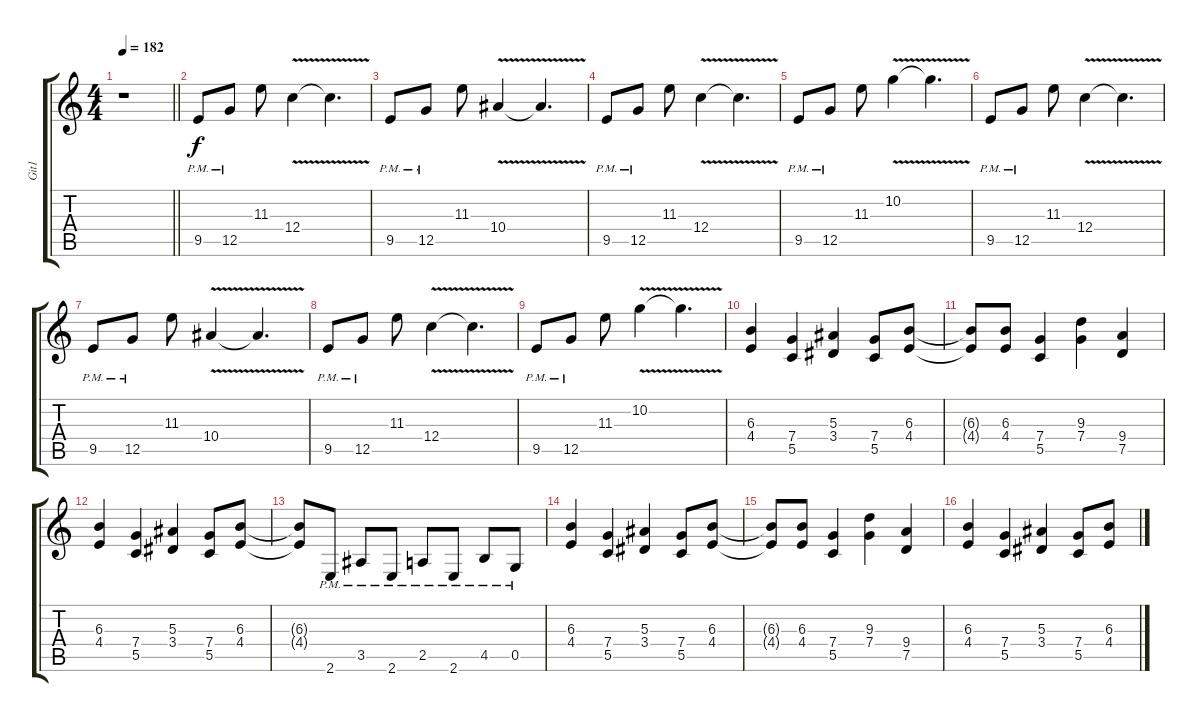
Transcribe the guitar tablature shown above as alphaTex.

\track ("Git1" "Git1") {instrument distortionguitar}
\staff {score tabs}
\tuning (D4 A3 F3 C3 G2 D2) {hide}
\ts (4 4)
\tempo 182
\clef g2
\barLineRight lightlight
\ks c
r.1{dy f instrument distortionguitar} |
9.5{pm}.8 12.5{pm}.8 11.3.8 12.4{v}.4 12.4{t}.4{d} |
9.5{pm}.8 12.5{pm}.8 11.3.8 10.4{v}.4 10.4{t}.4{d} |
9.5{pm}.8 12.5{pm}.8 11.3.8 12.4{v}.4 12.4{t}.4{d} |
9.5{pm}.8 12.5{pm}.8 11.3.8 10.2{v}.4 10.2{t}.4{d} |
9.5{pm}.8 12.5{pm}.8 11.3.8 12.4{v}.4 12.4{t}.4{d} |
9.5{pm}.8 12.5{pm}.8 11.3.8 10.4{v}.4 10.4{t}.4{d} |
9.5{pm}.8 12.5{pm}.8 11.3.8 12.4{v}.4 12.4{t}.4{d} |
9.5{pm}.8 12.5{pm}.8 11.3.8 10.2{v}.4 10.2{t}.4{d} |
(6.3 4.4).4 (7.4 5.5).4 (5.3 3.4).4 (7.4 5.5).8 (6.3 4.4).8 |
(6.3{t} 4.4{t}).8 (6.3 4.4).8 (7.4 5.5).4 (9.3 7.4).4 (9.4 7.5).4 |
(6.3 4.4).4 (7.4 5.5).4 (5.3 3.4).4 (7.4 5.5).8 (6.3 4.4).8 |
(6.3{t} 4.4{t}).8 2.6{pm}.8 3.5{pm}.8 2.6{pm}.8 2.5{pm}.8 2.6{pm}.8 4.5{pm}.8 0.5{pm}.8 |
(6.3 4.4).4 (7.4 5.5).4 (5.3 3.4).4 (7.4 5.5).8 (6.3 4.4).8 |
(6.3{t} 4.4{t}).8 (6.3 4.4).8 (7.4 5.5).4 (9.3 7.4).4 (9.4 7.5).4 |
(6.3 4.4).4 (7.4 5.5).4 (5.3 3.4).4 (7.4 5.5).8 (6.3 4.4).8
